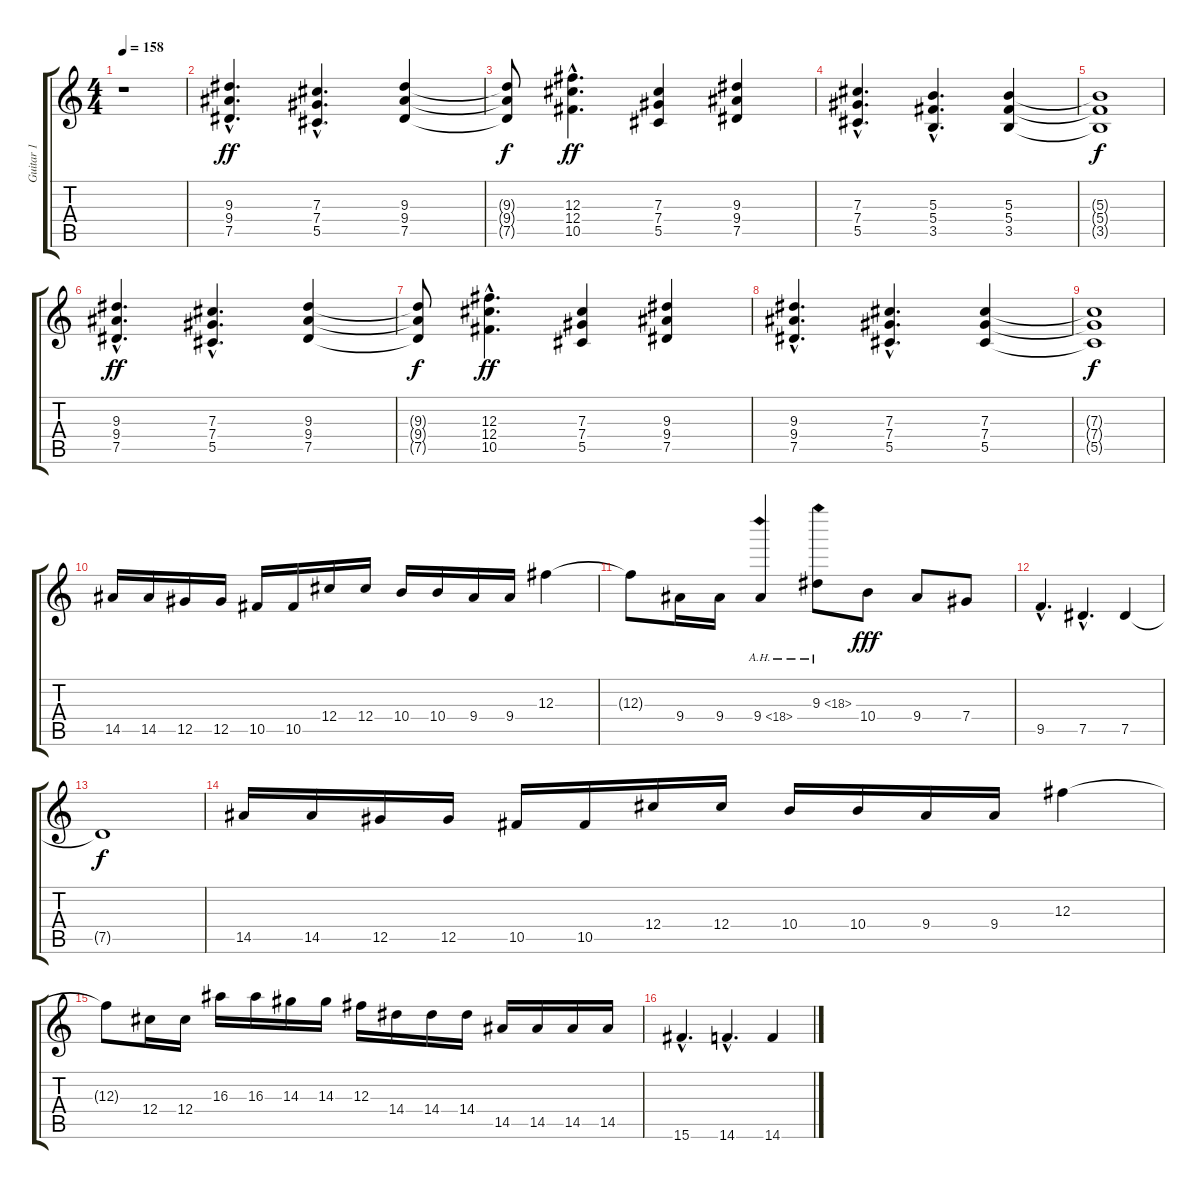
\track ("Guitar 1" "Guitar 1") {instrument distortionguitar}
\staff {score tabs}
\tuning (Eb4 Bb3 Gb3 Db3 Ab2 Eb2) {hide}
\ts (4 4)
\tempo 158
\clef g2
\ks c
r.1{dy ff instrument distortionguitar} |
(9.3{hac} 9.4{hac} 7.5{hac}).4{d} (7.3{hac} 7.4{hac} 5.5{hac}).4{d} (9.3 9.4 7.5).4 |
(9.3{t} 9.4{t} 7.5{t}).8{dy f} (12.3{hac} 12.4{hac} 10.5{hac}).4{d dy ff} (7.3 7.4 5.5).4 (9.3 9.4 7.5).4 |
(7.3{hac} 7.4{hac} 5.5{hac}).4{d} (5.3{hac} 5.4{hac} 3.5{hac}).4{d} (5.3 5.4 3.5).4 |
(5.3{t} 5.4{t} 3.5{t}).1{dy f} |
(9.3{hac} 9.4{hac} 7.5{hac}).4{d dy ff} (7.3{hac} 7.4{hac} 5.5{hac}).4{d} (9.3 9.4 7.5).4 |
(9.3{t} 9.4{t} 7.5{t}).8{dy f} (12.3{hac} 12.4{hac} 10.5{hac}).4{d dy ff} (7.3 7.4 5.5).4 (9.3 9.4 7.5).4 |
(9.3{hac} 9.4{hac} 7.5{hac}).4{d} (7.3{hac} 7.4{hac} 5.5{hac}).4{d} (7.3 7.4 5.5).4 |
(7.3{t} 7.4{t} 5.5{t}).1{dy f} |
14.5.16 14.5.16 12.5.16 12.5.16 10.5.16 10.5.16 12.4.16 12.4.16 10.4.16 10.4.16 9.4.16 9.4.16 12.3.4 |
12.3{t}.8 9.4.16 9.4.16 9.4{ah 9}.4 9.3{ah 9}.8 10.4.8{dy fff} 9.4.8 7.4.8 |
9.5{hac}.4{d} 7.5{hac}.4{d} 7.5.4 |
7.5{t}.1{dy f} |
14.5.16 14.5.16 12.5.16 12.5.16 10.5.16 10.5.16 12.4.16 12.4.16 10.4.16 10.4.16 9.4.16 9.4.16 12.3.4 |
12.3{t}.8 12.4.16 12.4.16 16.3.16 16.3.16 14.3.16 14.3.16 12.3.16 14.4.16 14.4.16 14.4.16 14.5.16 14.5.16 14.5.16 14.5.16 |
15.6{hac}.4{d} 14.6{hac}.4{d} 14.6.4
